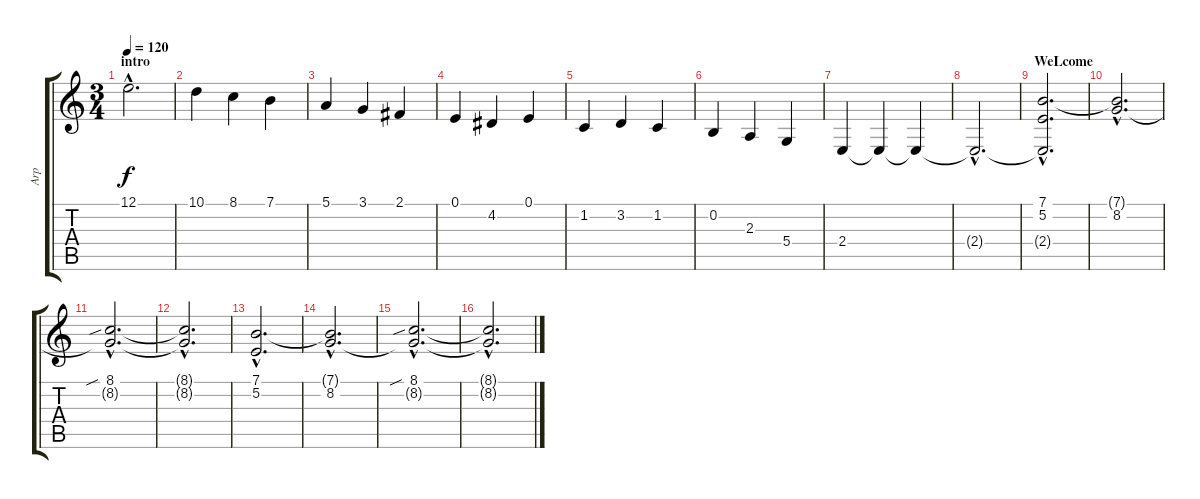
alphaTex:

\track ("Arp" "Arp") {instrument orchestralharp}
\staff {score tabs}
\tuning (E4 B3 G3 D3 A2 E2) {hide}
\ts (3 4)
\section ("" "intro")
\tempo 120
\clef g2
\ks c
12.1{hac}.2{d dy f volume 12 instrument fx1rain} |
10.1.4 8.1.4 7.1.4 |
5.1.4 3.1.4 2.1.4 |
0.1.4 4.2.4 0.1.4 |
1.2.4 3.2.4 1.2.4 |
0.2.4 2.3.4 5.4.4 |
2.4.4 2.4{t}.4 2.4{t}.4 |
2.4{hac t}.2{d} |
\section ("" "WeLcome")
(7.1{hac} 5.2{hac} 2.4{hac t}).2{d instrument synthstrings1} |
(7.1{hac t} 8.2{hac}).2{d} |
(8.1{sib hac} 8.2{hac t}).2{d volume 10} |
(8.1{hac t} 8.2{hac t}).2{d} |
(7.1{hac} 5.2{hac}).2{d volume 16} |
(7.1{hac t} 8.2{hac}).2{d} |
(8.1{sib hac} 8.2{hac t}).2{d volume 10} |
(8.1{hac t} 8.2{hac t}).2{d}
